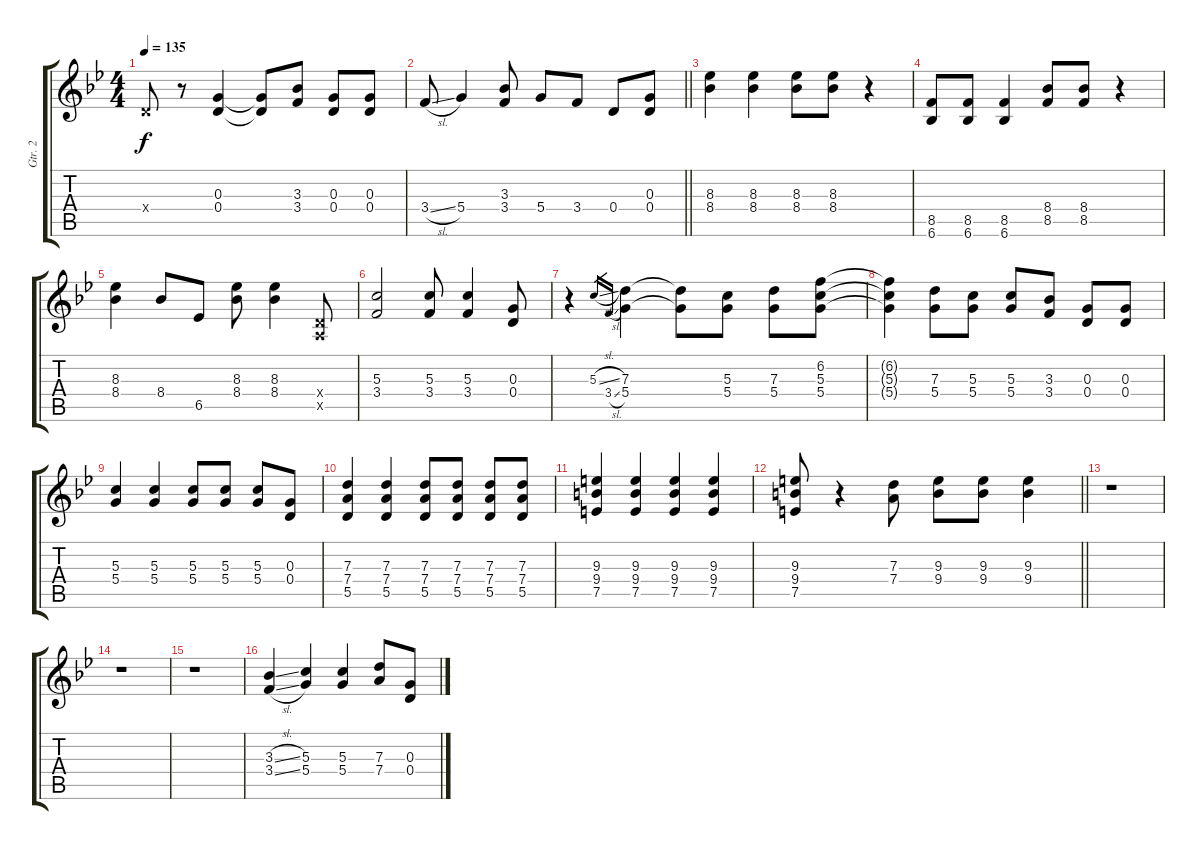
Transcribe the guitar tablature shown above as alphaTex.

\track ("Gtr. 2" "Gtr. 2") {instrument overdrivenguitar}
\staff {score tabs}
\tuning (E4 B3 G3 D3 A2 E2) {hide}
\ts (4 4)
\tempo 135
\clef g2
\ks bb
0.4{x}.8{dy f} r.8 (0.3 0.4).4 (0.3{t} 0.4{t}).8 (3.3 3.4).8 (0.3 0.4).8 (0.3 0.4).8 |
\barLineRight lightlight
3.4{sl}.8 5.4.4 (3.3 3.4).8 5.4.8 3.4.8 0.4.8 (0.3 0.4).8 |
(8.3 8.4).4 (8.3 8.4).4 (8.3 8.4).8 (8.3 8.4).8 r.4 |
(8.5 6.6).8 (8.5 6.6).8 (8.5 6.6).4 (8.4 8.5).8 (8.4 8.5).8 r.4 |
(8.3 8.4).4 8.4.8 6.5.8 (8.3 8.4).8 (8.3 8.4).4 (0.4{x} 0.5{x}).8 |
(5.3 3.4).2 (5.3 3.4).8 (5.3 3.4).4 (0.3 0.4).8 |
r.4 5.3{sl}.16{gr} 3.4{sl}.16{gr} (7.3 5.4).4 (7.3{t} 5.4{t}).8 (5.3 5.4).8 (7.3 5.4).8 (6.2 5.3 5.4).8 |
(6.2{t} 5.3{t} 5.4{t}).4 (7.3 5.4).8 (5.3 5.4).8 (5.3 5.4).8 (3.3 3.4).8 (0.3 0.4).8 (0.3 0.4).8 |
(5.3 5.4).4 (5.3 5.4).4 (5.3 5.4).8 (5.3 5.4).8 (5.3 5.4).8 (0.3 0.4).8 |
(7.3 7.4 5.5).4 (7.3 7.4 5.5).4 (7.3 7.4 5.5).8 (7.3 7.4 5.5).8 (7.3 7.4 5.5).8 (7.3 7.4 5.5).8 |
(9.3 9.4 7.5).4 (9.3 9.4 7.5).4 (9.3 9.4 7.5).4 (9.3 9.4 7.5).4 |
\barLineRight lightlight
(9.3 9.4 7.5).8 r.4 (7.3 7.4).8 (9.3 9.4).8 (9.3 9.4).8 (9.3 9.4).4 |
r.1 |
r.1 |
r.1 |
(3.3{sl} 3.4{sl}).4 (5.3 5.4).4 (5.3 5.4).4 (7.3 7.4).8 (0.3 0.4).8
